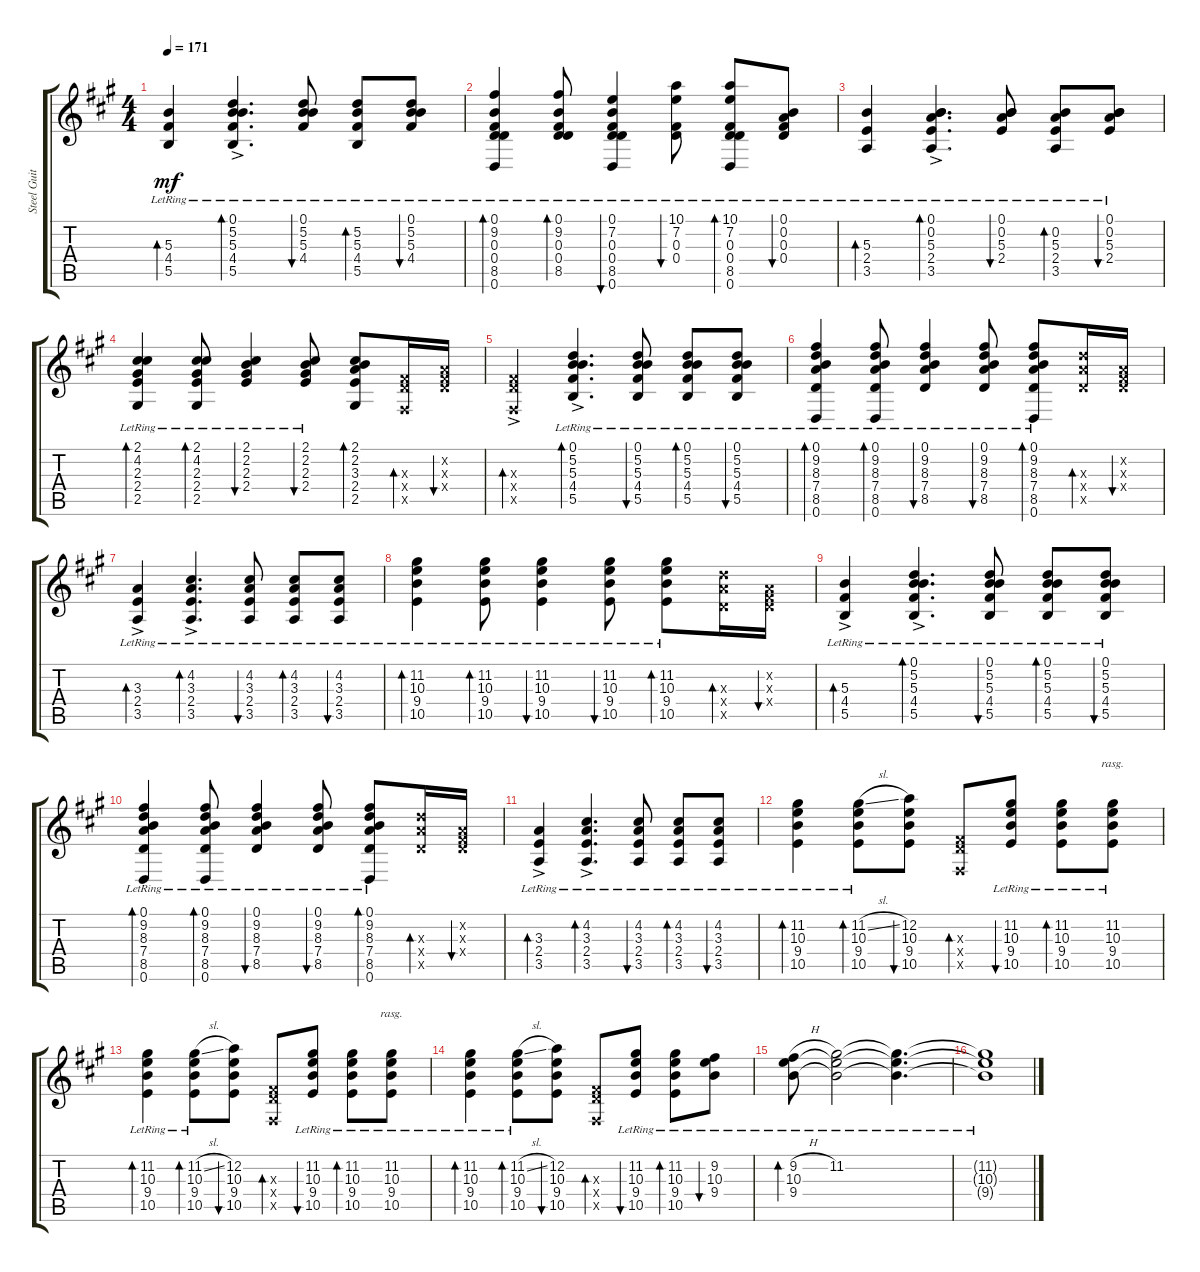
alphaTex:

\track ("Steel Guitar" "Steel Guit") {instrument acousticguitarsteel}
\staff {score tabs}
\tuning (B3 A3 Gb3 D3 Gb2 D2) {hide}
\ts (4 4)
\tempo 171
\clef g2
\ks f#minor
(5.3{lr} 4.4{lr} 5.5{lr}).4{bd 30 dy mf} (0.1{ac lr} 5.2{ac lr} 5.3{ac lr} 4.4{ac lr} 5.5{ac lr}).4{d bd 30} (0.1{lr} 5.2{lr} 5.3{lr} 4.4{lr}).8{bu 30} (5.2{lr} 5.3{lr} 4.4{lr} 5.5{lr}).8{bd 30} (0.1{lr} 5.2{lr} 5.3{lr} 4.4{lr}).8{bu 30} |
(0.1{lr} 9.2{lr} 0.3{lr} 0.4{lr} 8.5{lr} 0.6{lr}).4{bd 30} (0.1{lr} 9.2{lr} 0.3{lr} 0.4{lr} 8.5{lr}).8{bd 30} (0.1{lr} 7.2{lr} 0.3{lr} 0.4{lr} 8.5{lr} 0.6{lr}).4{bu 30} (10.1{lr} 7.2{lr} 0.3{lr} 0.4{lr}).8{bu 30} (10.1{lr} 7.2{lr} 0.3{lr} 0.4{lr} 8.5{lr} 0.6{lr}).8{bd 30} (0.1{lr} 0.2{lr} 0.3{lr} 0.4{lr}).8{bu 30} |
(5.3{lr} 2.4{lr} 3.5{lr}).4{bd 30} (0.1{ac lr} 0.2{ac lr} 5.3{ac lr} 2.4{ac lr} 3.5{ac lr}).4{d bd 30} (0.1{lr} 0.2{lr} 5.3{lr} 2.4{lr}).8{bu 30} (0.2{lr} 5.3{lr} 2.4{lr} 3.5{lr}).8{bd 30} (0.1{lr} 0.2{lr} 5.3{lr} 2.4{lr}).8{bu 30} |
(2.1{lr} 4.2{lr} 2.3{lr} 2.4{lr} 2.5{lr}).4{bd 30} (2.1{lr} 4.2{lr} 2.3{lr} 2.4{lr} 2.5{lr}).8{bd 30} (2.1{lr} 2.2{lr} 2.3{lr} 2.4{lr}).4{bu 30} (2.1{lr} 2.2{lr} 2.3{lr} 2.4{lr}).8{bu 30} (2.1 2.2 3.3 2.4 2.5).8{bd 30} (0.3{x} 0.4{x} 0.5{x}).16{bd 30} (0.2{x} 0.3{x} 0.4{x}).16{bu 30} |
(0.3{ac x} 0.4{ac x} 0.5{ac x}).4{bd 30} (0.1 5.2{ac lr} 5.3{ac lr} 4.4{ac lr} 5.5{ac lr}).4{d bd 30} (0.1{lr} 5.2{lr} 5.3{lr} 4.4{lr} 5.5).8{bu 30} (0.1 5.2{lr} 5.3{lr} 4.4{lr} 5.5{lr}).8{bd 30} (0.1{lr} 5.2{lr} 5.3{lr} 4.4{lr} 5.5).8{bu 30} |
(0.1{lr} 9.2{lr} 8.3{lr} 7.4{lr} 8.5{lr} 0.6{lr}).4{bd 30} (0.1{lr} 9.2{lr} 8.3{lr} 7.4{lr} 8.5{lr} 0.6).8{bd 30} (0.1{lr} 9.2{lr} 8.3{lr} 7.4{lr} 8.5{lr}).4{bu 30} (0.1{lr} 9.2{lr} 8.3{lr} 7.4{lr} 8.5).8{bu 30} (0.1{lr} 9.2{lr} 8.3{lr} 7.4{lr} 8.5{lr} 0.6{lr}).8{bd 30} (8.3{x} 7.4{x} 8.5{x}).16{bd 30} (0.2{x} 0.3{x} 0.4{x}).16{bu 30} |
(3.3{ac lr} 2.4{ac lr} 3.5{ac lr}).4{bd 30} (4.2{ac lr} 3.3{ac lr} 2.4{ac lr} 3.5{ac lr}).4{d bd 30} (4.2{lr} 3.3{lr} 2.4{lr} 3.5).8{bu 30} (4.2{lr} 3.3{lr} 2.4{lr} 3.5{lr}).8{bd 30} (4.2{lr} 3.3{lr} 2.4{lr} 3.5).8{bu 30} |
(11.2{lr} 10.3{lr} 9.4{lr} 10.5{lr}).4{bd 30} (11.2{lr} 10.3{lr} 9.4{lr} 10.5{lr}).8{bd 30} (11.2{lr} 10.3{lr} 9.4{lr} 10.5{lr}).4{bu 30} (11.2{lr} 10.3{lr} 9.4{lr} 10.5).8{bu 30} (11.2{lr} 10.3{lr} 9.4{lr} 10.5{lr}).8{bd 30} (8.3{x} 7.4{x} 8.5{x}).16{bd 30} (0.2{x} 0.3{x} 0.4{x}).16{bu 30} |
(5.3{ac lr} 4.4{ac lr} 5.5{ac lr}).4{bd 30} (0.1 5.2{ac lr} 5.3{ac lr} 4.4{ac lr} 5.5{ac lr}).4{d bd 30} (0.1{lr} 5.2{lr} 5.3{lr} 4.4{lr} 5.5).8{bu 30} (0.1 5.2{lr} 5.3{lr} 4.4{lr} 5.5{lr}).8{bd 30} (0.1{lr} 5.2{lr} 5.3{lr} 4.4{lr} 5.5).8{bu 30} |
(0.1{lr} 9.2{lr} 8.3{lr} 7.4{lr} 8.5{lr} 0.6{lr}).4{bd 30} (0.1{lr} 9.2{lr} 8.3{lr} 7.4{lr} 8.5{lr} 0.6).8{bd 30} (0.1{lr} 9.2{lr} 8.3{lr} 7.4{lr} 8.5{lr}).4{bu 30} (0.1{lr} 9.2{lr} 8.3{lr} 7.4{lr} 8.5).8{bu 30} (0.1{lr} 9.2{lr} 8.3{lr} 7.4{lr} 8.5{lr} 0.6{lr}).8{bd 30} (8.3{x} 7.4{x} 8.5{x}).16{bd 30} (0.2{x} 0.3{x} 0.4{x}).16{bu 30} |
(3.3{ac lr} 2.4{ac lr} 3.5{ac lr}).4{bd 30} (4.2{ac lr} 3.3{ac lr} 2.4{ac lr} 3.5{ac lr}).4{d bd 30} (4.2{lr} 3.3{lr} 2.4{lr} 3.5).8{bu 30} (4.2{lr} 3.3{lr} 2.4{lr} 3.5{lr}).8{bd 30} (4.2{lr} 3.3{lr} 2.4{lr} 3.5).8{bu 30} |
(11.2{lr} 10.3{lr} 9.4{lr} 10.5{lr}).4{bd 30} (11.2{sl lr} 10.3{lr} 9.4{lr} 10.5{lr}).8{bd 30} (12.2 10.3 9.4 10.5).8{bu 30} (0.3{x} 0.4{x} 0.5{x}).8{bd 30} (11.2{lr} 10.3{lr} 9.4{lr} 10.5).8{bu 30} (11.2{lr} 10.3{lr} 9.4{lr} 10.5{lr}).8{bd 30} (11.2{lr} 10.3{lr} 9.4{lr} 10.5{lr}).8{rasg ii} |
(11.2{lr} 10.3{lr} 9.4{lr} 10.5{lr}).4{bd 30} (11.2{sl lr} 10.3{lr} 9.4{lr} 10.5{lr}).8{bd 30} (12.2 10.3 9.4 10.5).8{bu 30} (0.3{x} 0.4{x} 0.5{x}).8{bd 30} (11.2{lr} 10.3{lr} 9.4{lr} 10.5).8{bu 30} (11.2{lr} 10.3{lr} 9.4{lr} 10.5{lr}).8{bd 30} (11.2{lr} 10.3{lr} 9.4{lr} 10.5{lr}).8{rasg ii} |
(11.2{lr} 10.3{lr} 9.4{lr} 10.5{lr}).4{bd 30} (11.2{sl lr} 10.3{lr} 9.4{lr} 10.5{lr}).8{bd 30} (12.2 10.3 9.4 10.5).8{bu 30} (0.3{x} 0.4{x} 0.5{x}).8{bd 30} (11.2{lr} 10.3{lr} 9.4{lr} 10.5).8{bu 30} (11.2{lr} 10.3{lr} 9.4{lr} 10.5{lr}).8{bd 30} (9.2{lr} 10.3{lr} 9.4{lr}).8{bu 30} |
(9.2{h lr} 10.3{lr} 9.4{lr}).8{bd 30} (11.2 10.3{lr t} 9.4{lr t}).2 (11.2{t} 10.3{lr t} 9.4{lr t}).4{d} |
(11.2{t} 10.3{lr t} 9.4{lr t}).1
